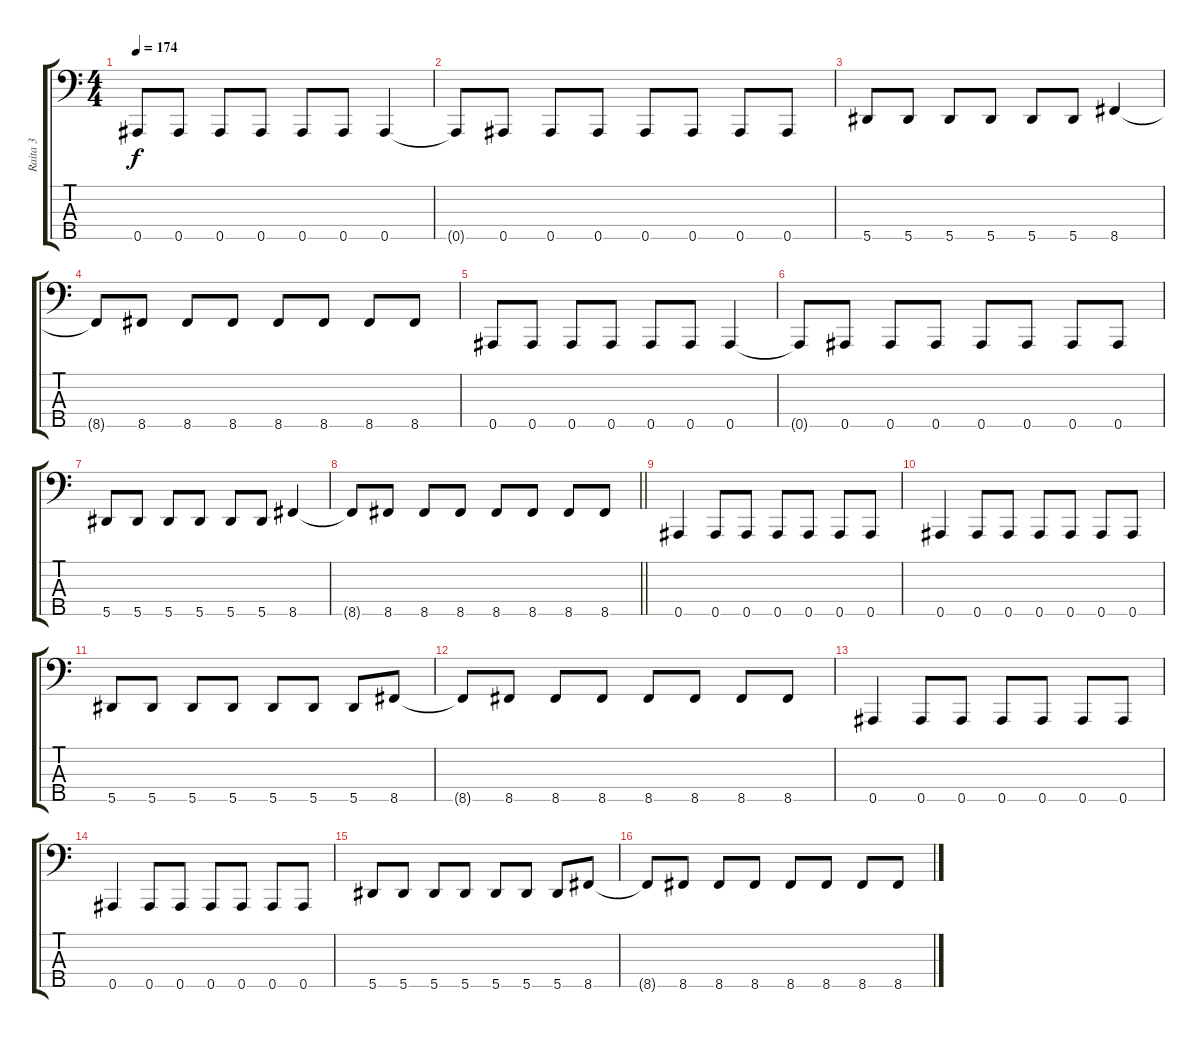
\track ("Raita 3" "Raita 3") {instrument slapbass1}
\staff {score tabs}
\tuning (G2 Eb2 Bb1 F1 Bb0) {hide}
\ts (4 4)
\tempo 174
\clef f4
\ks c
0.5.8{dy f} 0.5.8 0.5.8 0.5.8 0.5.8 0.5.8 0.5.4 |
0.5{t}.8 0.5.8 0.5.8 0.5.8 0.5.8 0.5.8 0.5.8 0.5.8 |
5.5.8 5.5.8 5.5.8 5.5.8 5.5.8 5.5.8 8.5.4 |
8.5{t}.8 8.5.8 8.5.8 8.5.8 8.5.8 8.5.8 8.5.8 8.5.8 |
0.5.8 0.5.8 0.5.8 0.5.8 0.5.8 0.5.8 0.5.4 |
0.5{t}.8 0.5.8 0.5.8 0.5.8 0.5.8 0.5.8 0.5.8 0.5.8 |
5.5.8 5.5.8 5.5.8 5.5.8 5.5.8 5.5.8 8.5.4 |
\barLineRight lightlight
8.5{t}.8 8.5.8 8.5.8 8.5.8 8.5.8 8.5.8 8.5.8 8.5.8 |
\section ("" "")
0.5.4 0.5.8 0.5.8 0.5.8 0.5.8 0.5.8 0.5.8 |
0.5.4 0.5.8 0.5.8 0.5.8 0.5.8 0.5.8 0.5.8 |
5.5.8 5.5.8 5.5.8 5.5.8 5.5.8 5.5.8 5.5.8 8.5.8 |
8.5{t}.8 8.5.8 8.5.8 8.5.8 8.5.8 8.5.8 8.5.8 8.5.8 |
0.5.4 0.5.8 0.5.8 0.5.8 0.5.8 0.5.8 0.5.8 |
0.5.4 0.5.8 0.5.8 0.5.8 0.5.8 0.5.8 0.5.8 |
5.5.8 5.5.8 5.5.8 5.5.8 5.5.8 5.5.8 5.5.8 8.5.8 |
8.5{t}.8 8.5.8 8.5.8 8.5.8 8.5.8 8.5.8 8.5.8 8.5.8
